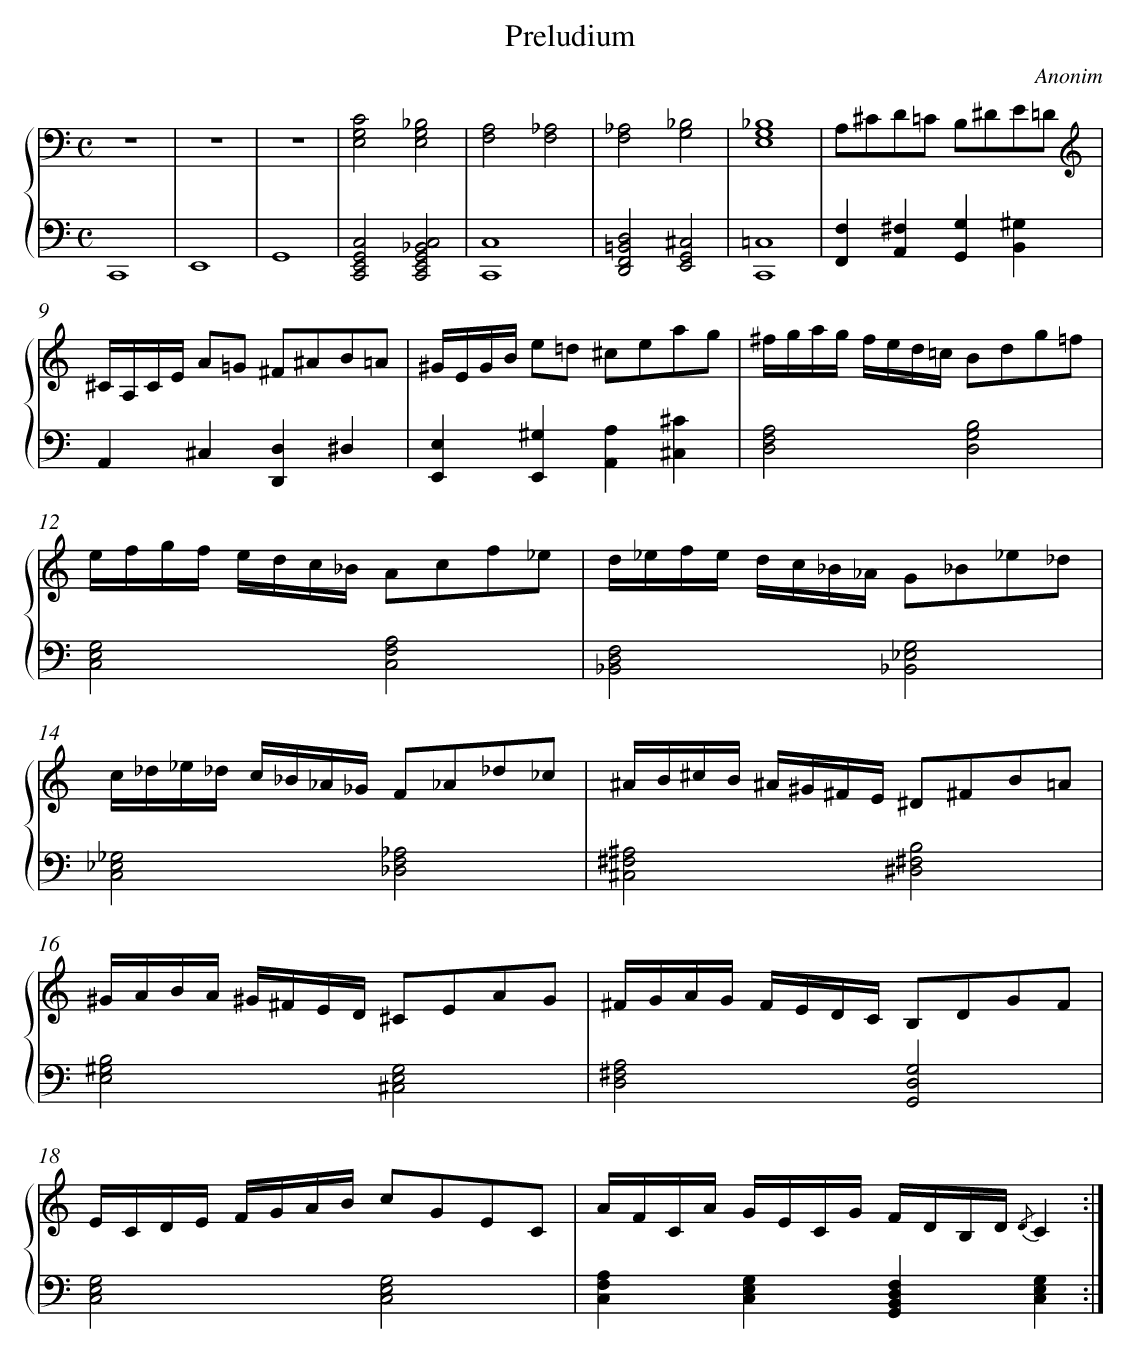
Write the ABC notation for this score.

X:1
T: Preludium
C: Anonim
L: 1/16
M: C
%%staves {1 2}
V: 1
V: 2 clef=bass
K: C
[V:1] z16 |
[V:2] C,,16 |
[V:1] z16 |
[V:2] E,,16 |
[V:1] z16 |
[V:2] G,,16 |
[V:1] [C8G,8E,8][_B,8G,8E,8] |
[V:2] [C,8G,,8E,,8C,,8][C,8_B,,8G,,8E,,8C,,8] |
[V:1] [A,8F,8][_A,8F,8] |
[V:2] [C,16C,,16] |
[V:1] [_A,8F,8][_B,8G,8] |
[V:2] [D,8=B,,8F,,8D,,8][^C,8G,,8E,,8] |
[V:1] [_B,16G,16E,16] |
[V:2] [=C,16C,,16] |
[V:1] A,2^C2D2=C2 B,2^D2E2=D2 |
[V:2] [F,4F,,4][^F,4A,,4][G,4G,,4][^G,4B,,4] |
[V:1] ^CA,CE A2=G2 ^F2^A2B2=A2 |
[V:2] A,,4^C,4[D,4D,,4]^D,4 |
[V:1] ^GEGB e2=d2 ^c2e2a2g2 |
[V:2] [E,4E,,4][^G,4E,,4][A,4A,,4][^C4^C,4] |
[V:1] ^fgag fed=c B2d2g2=f2 |
[V:2] [A,8F,8D,8][B,8G,8D,8] |
[V:1] efgf edc_B A2c2f2_e2 |
[V:2] [G,8E,8C,8][A,8F,8C,8] |
[V:1] d_efe dc_B_A G2_B2_e2_d2 |
[V:2] [F,8D,8_B,,8][G,8_E,8_B,,8] |
[V:1] c_d_e_d c_B_A_G F2_A2_d2_c2 |
[V:2] [_G,8_E,8C,8][_A,8F,8_D,8] |
[V:1] ^AB^cB ^A^G^FE ^D2^F2B2=A2 |
[V:2] [^A,8^F,8^C,8][B,8^F,8^D,8] |
[V:1] ^GABA ^G^FED ^C2E2A2G2 |
[V:2] [B,8^G,8E,8][G,8E,8^C,8] |
[V:1] ^FGAG FEDC B,2D2G2F2 |
[V:2] [A,8^F,8D,8][G,8D,8G,,8] |
[V:1] ECDE FGAB c2G2E2C2 |
[V:2] [G,8E,8C,8][G,8E,8C,8] |
[V:1] AFCA GECG FDB,D {/D}C4 :|]
[V:2] [A,4F,4C,4][G,4E,4C,4][F,4D,4B,,4G,,4][G,4E,4C,4] :|]
